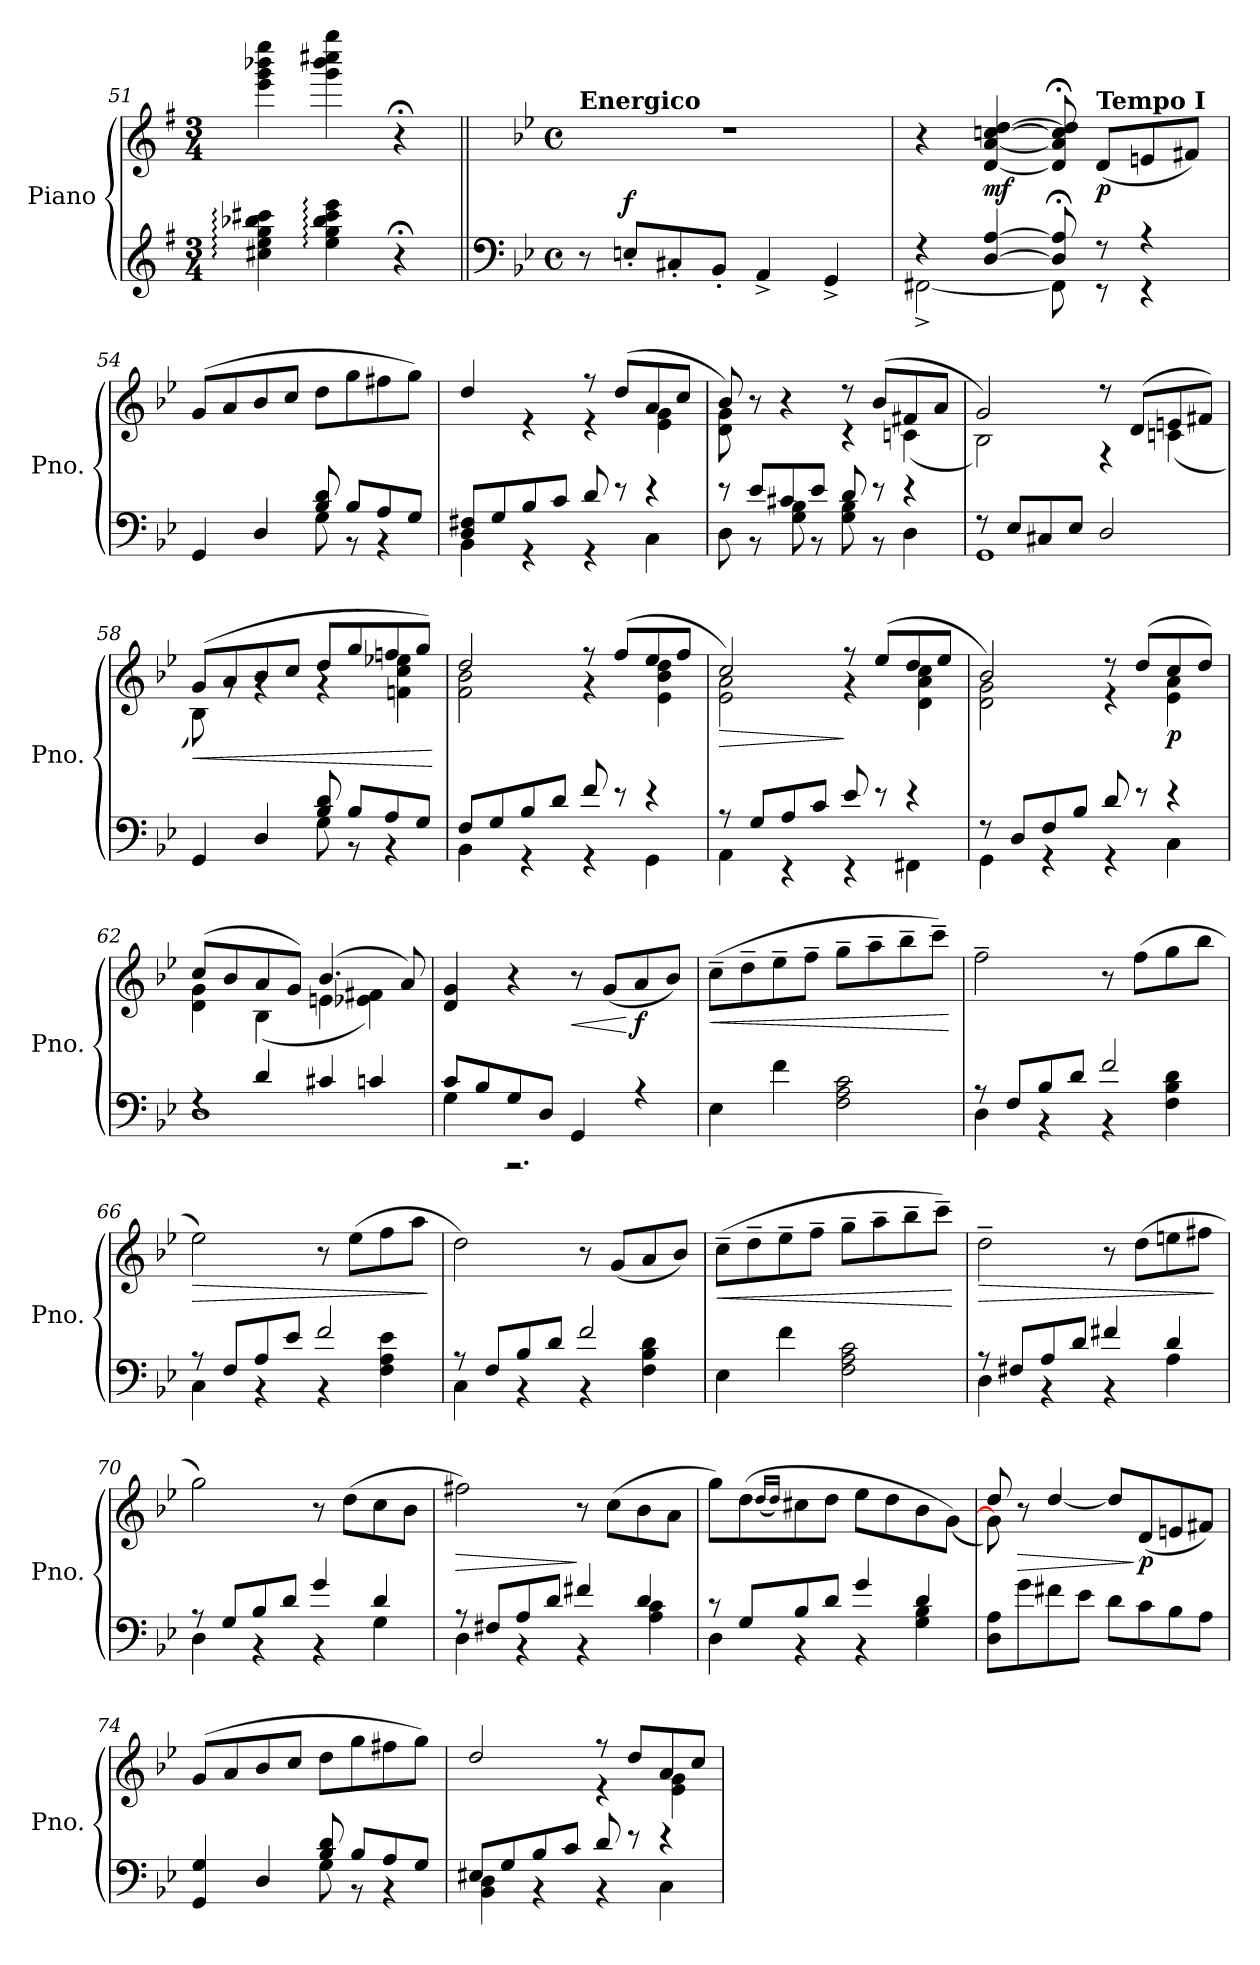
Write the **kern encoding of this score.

**kern	**kern	**dynam
*part1	*part1	*part1
*staff2	*staff1	*staff1/2
*I"Piano	*	*
*I'Pno.	*	*
!!LO:LB:g=z
*clefG2	*clefG2	*
*k[f#]	*k[f#]	*
*M3/4	*M3/4	*
=51	=51	=51
4cc#X\: 4ee\: 4gg\: 4bb-X\: 4ccc#X\:	4eee\ 4ggg\ 4bbb-X\ 4eeee\	.
4ee\: 4gg\: 4bb-\: 4ccc#\: 4eee\:	4ggg\ 4bbb-\ 4cccc#X\ 4gggg\	.
4r;<	4r;<	.
=52||	=52||	=52||
*clefF4	*	*
*k[b-e-]	*k[b-e-]	*
*M4/4	*M4/4	*
*met(c)	*met(c)	*
!	!LO:TX:a:B:t=Energico	!
8r	1r	.
!	!	!LO:DY:a=2
8En'/L	.	f
8C#X'/	.	.
8BB-'/J	.	.
4AA^/	.	.
4GG^/	.	.
=53	=53	=53
*^	*	*
4r	[2FF#X^\	4r	.
!	!	!	!LO:DY:b
[4D/ [4A/	.	[4d/ [4a/ [4ccn/ [4dd/	mf
8D/];< 8A/];<	8FF#\]	8d/];< 8a/];< 8cc/];< 8dd/];<	.
!	!	!LO:TX:a:B:t=Tempo I	!
!	!	!	!LO:DY:b
8r	8r	(8d/L	p
4r	4r	8en/	.
.	.	8f#X/J)	.
=54	=54	=54	=54
4GG/	2ryy	(8g/L	.
.	.	8a/	.
4D/	.	8b-/	.
.	.	8cc/J	.
8B-/ 8d/	8G\	8dd\L	.
8B-/L	8r	8gg\	.
8A/	4r	8ff#X\	.
8G/J	.	8gg\J)	.
!!LO:LB:g=z
=55	=55	=55	=55
*	*	*^	*
8D/ 8F#X/L	4BB-\	4dd/	2ryy	.
8G/	.	.	.	.
8B-/	4r	4re	.	.
8c/J	.	.	.	.
8d/	4r	8r	4r	.
8r	.	(8dd/L	.	.
4r	4C\	8a/	4e-\ 4g\	.
.	.	8cc/J	.	.
=56	=56	=56	=56	=56
8r	8D\	8b-/)	8d\ 8g\	.
8e-/L	8r	8r	4.ryy	.
8c#X/	8G\ 8B-\	4r	.	.
8e-/J	8r	.	.	.
8d/	8G\ 8B-\	8r	4r	.
8r	8r	(8b-/L	.	.
4r	4D\	8f#X/	(4cn\	.
.	.	8a/J	.	.
=57	=57	=57	=57	=57
8r	1GG	2g/)	2B-\)	.
8E-/L	.	.	.	.
8C#X/	.	.	.	.
8E-/J	.	.	.	.
2D/	.	8r	4r	.
.	.	(8d/L	.	.
.	.	8en/	(4cn\	.
.	.	8f#X/J)	.	.
=58	=58	=58	=58	=58
!	!	!	!	!LO:HP:b
4GG/	2ryy	(8g/L	8B-\)	<
.	.	8a/	8rg	.
4D/	.	8b-/	4rg	.
.	.	8cc/J	.	.
8B-/ 8d/	8G\	8dd/L	4rg	.
8B-/L	8r	8gg/	.	.
8A/	4r	8ffn/	4fn\ 4cc\ 4ee-X\	.
8G/J	.	8gg/J)	.	.
*v	*v	*	*	*
*	*v	*v	*
.	.	[
!!LO:LB:g=z
=59	=59	=59
*^	*^	*
8F/L	4BB-\	2dd/	2f\ 2b-\	.
8G/	.	.	.	.
8B-/	4r	.	.	.
8d/J	.	.	.	.
8f/	4r	8r	4r	.
8r	.	(8ff/L	.	.
4r	4GG\	8ee-/	4e-\ 4b-\ 4dd\	.
.	.	8ff/J	.	.
=60	=60	=60	=60	=60
!	!	!	!	!LO:HP:b
8r	4AA\	2cc/)	2e-\ 2a\	>
8G/L	.	.	.	.
8A/	4r	.	.	.
8c/J	.	.	.	.
8e-/	4r	8r	4r	]
8r	.	(8ee-/L	.	.
4r	4FF#X\	8dd/	4d\ 4a\ 4cc\	.
.	.	8ee-/J	.	.
=61	=61	=61	=61	=61
8r	4GG\	2b-/)	2d\ 2g\	.
8D/L	.	.	.	.
8F/	4r	.	.	.
8B-/J	.	.	.	.
8d/	4r	8r	4r	.
8r	.	(8dd/L	.	.
!	!	!	!	!LO:DY:b
4r	4C\	8cc/	4e-\ 4a\	p
.	.	8dd/J)	.	.
=62	=62	=62	=62	=62
4rF	1D	(8cc/L	4d\ 4g\	.
.	.	8b-/	.	.
4d/	.	8a/	(4B-\	.
.	.	8g/J)	.	.
4c#X/	.	(4.b-/	4en\	.
4cn/	.	.	4e-X\ 4f#X\)	.
.	.	8a/)	.	.
*	*	*v	*v	*
!!LO:PB:g=z
=63	=63	=63	=63
8c/L	4G\	4d/ 4g/	.
8B-/	.	.	.
8G/	2.r	4r	.
8D/J	.	.	.
!	!	!	!LO:HP:b
4GG/	.	8r	<
.	.	(8g/L	.
!	!	!	!LO:DY:n=1:b
4r	.	8a/	[ f
.	.	8b-/J)	.
*v	*v	*	*
=64	=64	=64
!	!	!LO:HP:b
4E-\	(8cc~\L	<
.	8dd~\	.
4f\	8ee-~\	.
.	8ff~\J	.
2F\ 2A\ 2c\	8gg~\L	.
.	8aa~\	.
.	8bb-~\	.
.	8ccc~\J)	.
.	.	[
=65	=65	=65
*^	*	*
8r	4D\	2ff~\	.
8F/L	.	.	.
8B-/	4r	.	.
8d/J	.	.	.
2f/	4r	8r	.
.	.	(8ff\L	.
.	4F\ 4B-\ 4d\	8gg\	.
.	.	8bb-\J	.
=66	=66	=66	=66
!	!	!	!LO:HP:b
8r	4C\	2ee-\)	>
8F/L	.	.	.
8A/	4r	.	.
8e-/J	.	.	.
2f/	4r	8r	.
.	.	(8ee-\L	.
.	4F\ 4A\ 4e-\	8ff\	.
.	.	8aa\J	.
*v	*v	*	*
.	.	]
!!LO:LB:g=z
=67	=67	=67
*^	*	*
8r	4C\	2dd\)	.
8F/L	.	.	.
8B-/	4r	.	.
8d/J	.	.	.
2f/	4r	8r	.
.	.	(8g/L	.
.	4F\ 4B-\ 4d\	8a/	.
.	.	8b-/J)	.
*v	*v	*	*
=68	=68	=68
!	!	!LO:HP:b
4E-\	(8cc~\L	<
.	8dd~\	.
4f\	8ee-~\	.
.	8ff~\J	.
2F\ 2A\ 2c\	8gg~\L	.
.	8aa~\	.
.	8bb-~\	.
.	8ccc~\J)	.
.	.	[
=69	=69	=69
*^	*	*
!	!	!	!LO:HP:b
8r	4D\	2dd~\	>
8F#X/L	.	.	.
8A/	4r	.	.
8d/J	.	.	.
4f#X/	4r	8r	.
.	.	(8dd\L	.
4d/	4A\	8een\	.
.	.	8ff#X\J	.
*v	*v	*	*
.	.	]
=70	=70	=70
*^	*	*
8r	4D\	2gg\)	.
8G/L	.	.	.
8B-/	4r	.	.
8d/J	.	.	.
4g/	4r	8r	.
.	.	(8dd\L	.
4d/	4G\	8cc\	.
.	.	8b-\J	.
!!LO:LB:g=z
=71	=71	=71	=71
!	!	!	!LO:HP:b
8r	4D\	2ff#X\)	>
8F#X/L	.	.	.
8A/	4r	.	.
8d/J	.	.	.
4f#X/	4r	8r	]
.	.	(8cc\L	.
4d/	4A\ 4c\	8b-\	.
.	.	8a\J	.
=72	=72	=72	=72
*	*	*^	*
8r	4D\	8gg\L)	2..ryy	.
8G/L	.	(8dd\	.	.
.	.	(16qdd/LL	.	.
.	.	16qdd/JJ)	.	.
8B-/	4r	8cc#X\	.	.
8d/J	.	8dd\J	.	.
4g/	4r	8ee-\L	.	.
.	.	8dd\	.	.
4d/	4G\ 4B-\	8b-\	.	.
.	.	8g\J)	([8g\yy	.
*v	*v	*	*	*
=73	=73	=73	=73
8D\ 8A\L	8dd/	8g\])	.
!	!	!	!LO:HP:b
8g\	8r	8ryy	>
8f#X\	[4dd/	4ryy	.
8e-\J	.	.	.
8d\L	8dd/L]	2ryy	.
!	!	!	!LO:DY:n=1:b
8c\	(8d/	.	] p
8B-\	8en/	.	.
8A\J	8f#X/J)	.	.
*	*v	*v	*
=74	=74	=74
*^	*	*
4GG/ 4G/	2ryy	(8g/L	.
.	.	8a/	.
4D/	.	8b-/	.
.	.	8cc/J	.
8B-/ 8d/	8G\	8dd\L	.
8B-/L	8r	8gg\	.
8A/	4r	8ff#X\	.
8G/J	.	8gg\J)	.
!!LO:LB:g=z
=75	=75	=75	=75
*	*	*^	*
8E#X/L	4BB-\ 4D\	2dd/	2ryy	.
8G/	.	.	.	.
8B-/	4r	.	.	.
8c/J	.	.	.	.
8d/	4r	8r	4r	.
8r	.	8dd/L	.	.
4r	4C\	8a/	4e-\ 4g\	.
.	.	8cc/J	.	.
*v	*v	*	*	*
*	*v	*v	*
=	=	=
*-	*-	*-
